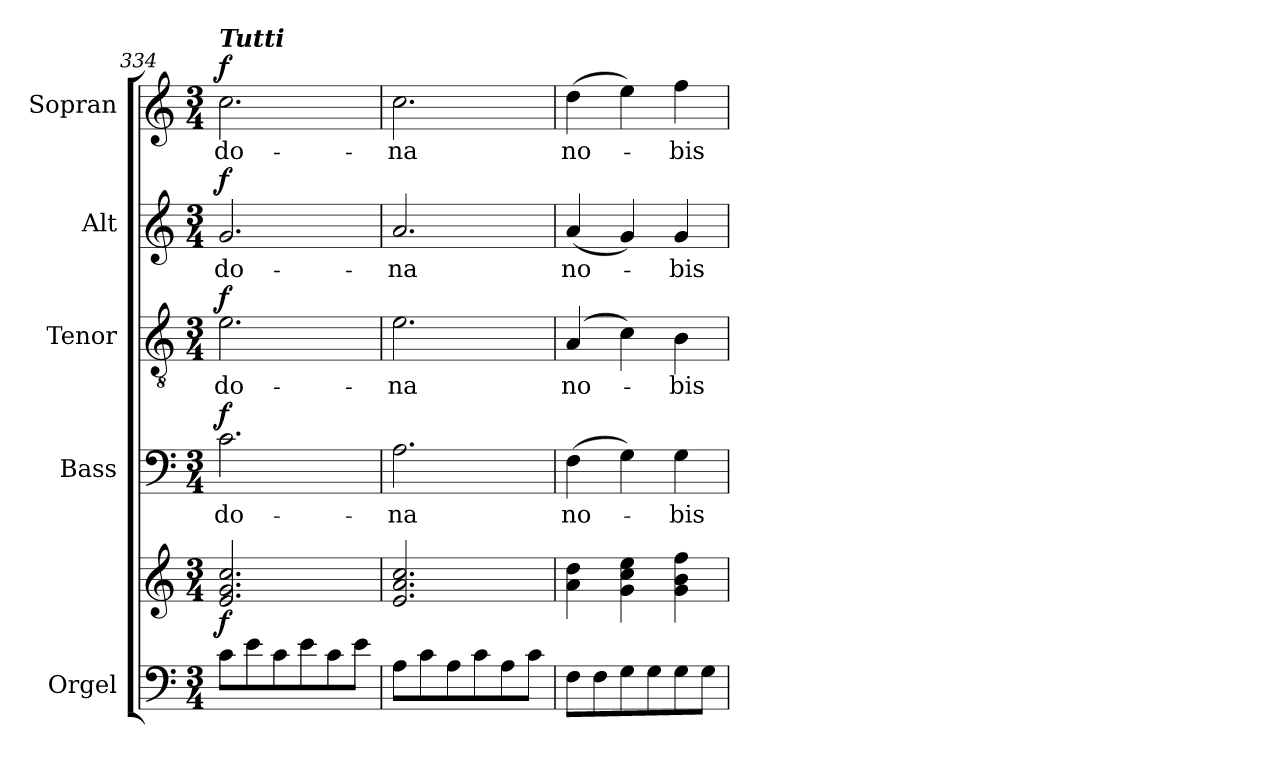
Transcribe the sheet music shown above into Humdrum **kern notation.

**kern	**kern	**dynam	**kern	**text	**dynam	**kern	**text	**dynam	**kern	**text	**dynam	**kern	**text	**dynam
*part5	*part5	*part5	*part4	*part4	*part4	*part3	*part3	*part3	*part2	*part2	*part2	*part1	*part1	*part1
*staff6	*staff5	*staff5/6	*staff4	*staff4	*staff4	*staff3	*staff3	*staff3	*staff2	*staff2	*staff2	*staff1	*staff1	*staff1
*I"Orgel	*	*	*I"Bass	*	*	*I"Tenor	*	*	*I"Alt	*	*	*I"Sopran	*	*
*	*	*	*I'B.	*	*	*I'T.	*	*	*I'A.	*	*	*I'S.	*	*
*clefF4	*clefG2	*	*clefF4	*	*	*clefGv2	*	*	*clefG2	*	*	*clefG2	*	*
*k[]	*k[]	*	*k[]	*	*	*k[]	*	*	*k[]	*	*	*k[]	*	*
*C:	*C:	*	*C:	*	*	*C:	*	*	*C:	*	*	*C:	*	*
*M3/4	*M3/4	*	*M3/4	*	*	*M3/4	*	*	*M3/4	*	*	*M3/4	*	*
=334	=334	=334	=334	=334	=334	=334	=334	=334	=334	=334	=334	=334	=334	=334
!	!	!	!	!	!	!	!	!	!	!	!	!LO:TX:a:Bi:t=Tutti	!	!
!	!	!LO:DY:b	!	!LO:LY:b	!LO:DY:a	!	!LO:LY:b	!LO:DY:a	!	!LO:LY:b	!LO:DY:a	!	!LO:LY:b	!LO:DY:a
8c\L	2.e/ 2.g/ 2.cc/	f	2.c\	do-	f	2.e\	do-	f	2.g/	do-	f	2.cc\	do-	f
8e\	.	.	.	.	.	.	.	.	.	.	.	.	.	.
8c\	.	.	.	.	.	.	.	.	.	.	.	.	.	.
8e\	.	.	.	.	.	.	.	.	.	.	.	.	.	.
8c\	.	.	.	.	.	.	.	.	.	.	.	.	.	.
8e\J	.	.	.	.	.	.	.	.	.	.	.	.	.	.
=335	=335	=335	=335	=335	=335	=335	=335	=335	=335	=335	=335	=335	=335	=335
!	!	!	!	!LO:LY:b	!	!	!LO:LY:b	!	!	!LO:LY:b	!	!	!LO:LY:b	!
8A\L	2.e/ 2.a/ 2.cc/	.	2.A\	-na	.	2.e\	-na	.	2.a/	-na	.	2.cc\	-na	.
8c\	.	.	.	.	.	.	.	.	.	.	.	.	.	.
8A\	.	.	.	.	.	.	.	.	.	.	.	.	.	.
8c\	.	.	.	.	.	.	.	.	.	.	.	.	.	.
8A\	.	.	.	.	.	.	.	.	.	.	.	.	.	.
8c\J	.	.	.	.	.	.	.	.	.	.	.	.	.	.
=336	=336	=336	=336	=336	=336	=336	=336	=336	=336	=336	=336	=336	=336	=336
!	!	!	!	!LO:LY:b	!	!	!LO:LY:b	!	!	!LO:LY:b	!	!	!LO:LY:b	!
8F\L	4a\ 4dd\	.	(>4F\	no-	.	(4A/	no-	.	(<4a/	no-	.	(>4dd\	no-	.
8F\	.	.	.	.	.	.	.	.	.	.	.	.	.	.
8G\	4g\ 4cc\ 4ee\	.	4G\)	.	.	4c\)	.	.	4g/)	.	.	4ee\)	.	.
8G\	.	.	.	.	.	.	.	.	.	.	.	.	.	.
!	!	!	!	!LO:LY:b	!	!	!LO:LY:b	!	!	!LO:LY:b	!	!	!LO:LY:b	!
8G\	4g\ 4b\ 4ff\	.	4G\	-bis	.	4B\	-bis	.	4g/	-bis	.	4ff\	-bis	.
8G\J	.	.	.	.	.	.	.	.	.	.	.	.	.	.
=	=	=	=	=	=	=	=	=	=	=	=	=	=	=
*-	*-	*-	*-	*-	*-	*-	*-	*-	*-	*-	*-	*-	*-	*-
